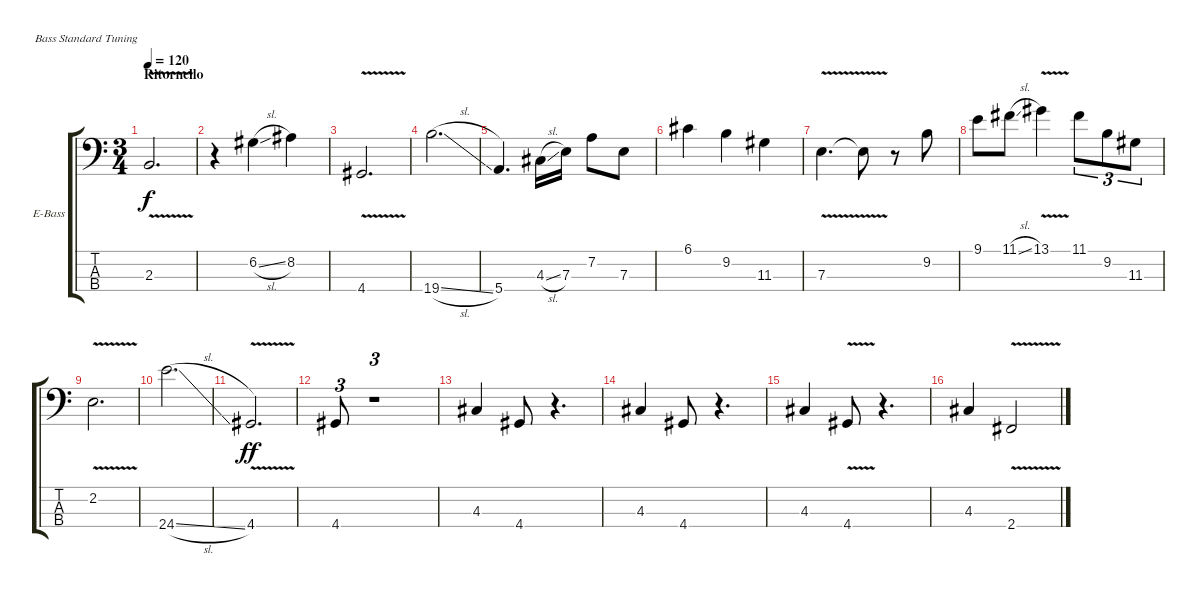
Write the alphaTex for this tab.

\bracketExtendMode groupsimilarinstruments
\firstSystemTrackNameOrientation horizontal
\otherSystemsTrackNameOrientation horizontal
\track ("Bass" "E-Bass") {instrument electricbassfinger}
\staff {score tabs}
\tuning (G2 D2 A1 E1)
\ts (3 4)
\section ("" "Ritornello")
\tempo 120
\clef f4
\ks c
2.3{v}.2{d dy f} |
r.4 6.2{sl}.4 8.2.4 |
4.4{v}.2{d} |
19.4{sl}.2{d} |
5.4.4{d} 4.3{sl}.16 7.3.16 7.2.8 7.3.8 |
6.1.4 9.2.4 11.3.4 |
7.3{v}.4{d} 7.3{v t}.8 r.8 9.2.8 |
9.1.8 11.1{sl}.8 13.1{v}.4 11.1.8{tu (3 2)} 9.2.8{tu (3 2)} 11.3.8{tu (3 2)} |
2.2{v}.2{d} |
24.4{sl}.2{d} |
4.4{v}.2{d dy ff} |
4.4.8{tu (3 2)} r.1{tu (3 2)} |
4.3.4 4.4.8 r.4{d} |
4.3.4 4.4.8 r.4{d} |
4.3.4 4.4{v}.8 r.4{d} |
4.3.4 2.4{v}.2
